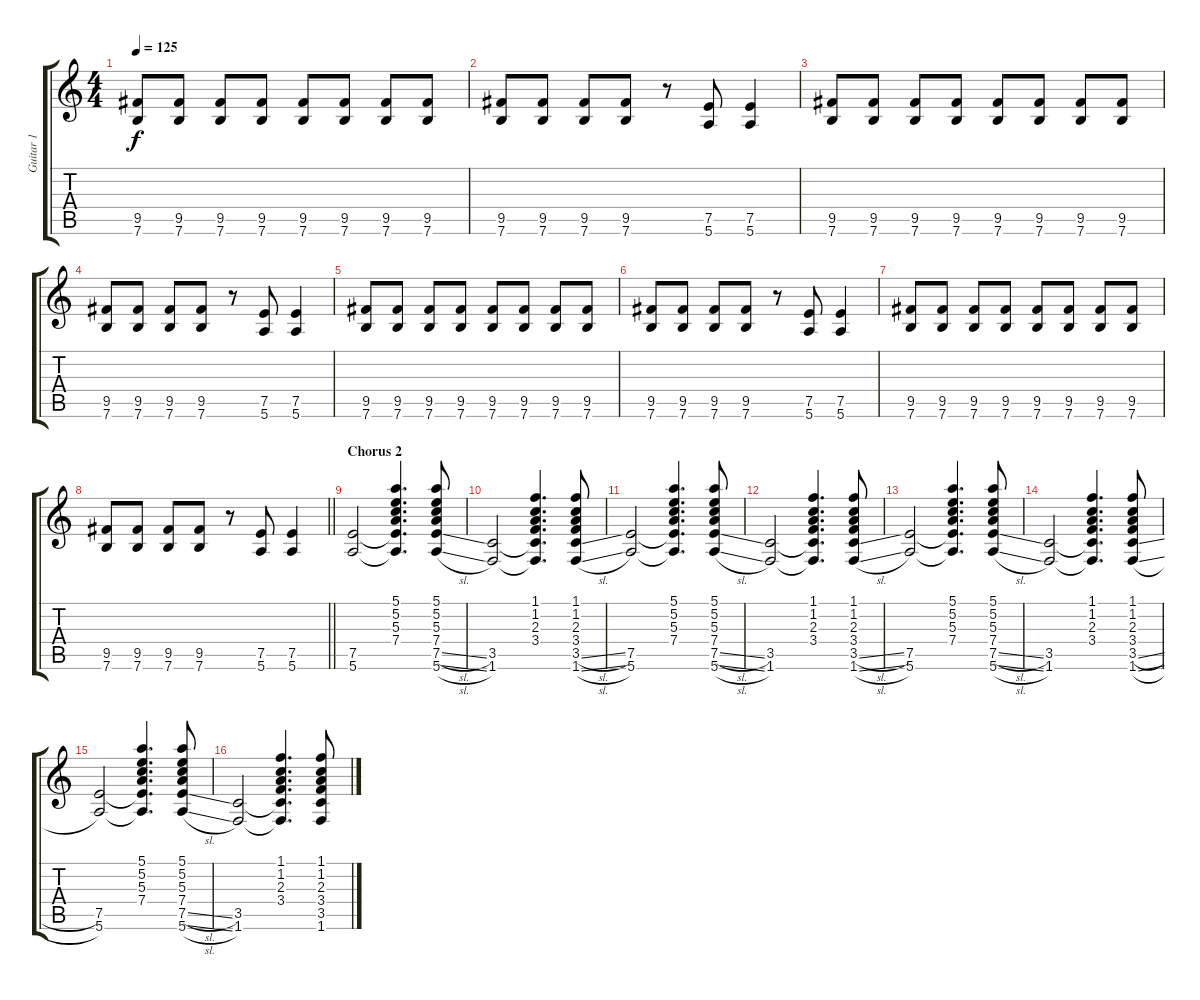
\track ("Guitar 1" "Guitar 1") {instrument overdrivenguitar}
\staff {score tabs}
\tuning (E4 B3 G3 D3 A2 E2) {hide}
\ts (4 4)
\tempo 125
\clef g2
\ks c
(9.5 7.6).8{dy f} (9.5 7.6).8 (9.5 7.6).8 (9.5 7.6).8 (9.5 7.6).8 (9.5 7.6).8 (9.5 7.6).8 (9.5 7.6).8 |
(9.5 7.6).8 (9.5 7.6).8 (9.5 7.6).8 (9.5 7.6).8 r.8 (7.5 5.6).8 (7.5 5.6).4 |
(9.5 7.6).8 (9.5 7.6).8 (9.5 7.6).8 (9.5 7.6).8 (9.5 7.6).8 (9.5 7.6).8 (9.5 7.6).8 (9.5 7.6).8 |
(9.5 7.6).8 (9.5 7.6).8 (9.5 7.6).8 (9.5 7.6).8 r.8 (7.5 5.6).8 (7.5 5.6).4 |
(9.5 7.6).8 (9.5 7.6).8 (9.5 7.6).8 (9.5 7.6).8 (9.5 7.6).8 (9.5 7.6).8 (9.5 7.6).8 (9.5 7.6).8 |
(9.5 7.6).8 (9.5 7.6).8 (9.5 7.6).8 (9.5 7.6).8 r.8 (7.5 5.6).8 (7.5 5.6).4 |
(9.5 7.6).8 (9.5 7.6).8 (9.5 7.6).8 (9.5 7.6).8 (9.5 7.6).8 (9.5 7.6).8 (9.5 7.6).8 (9.5 7.6).8 |
\barLineRight lightlight
(9.5 7.6).8 (9.5 7.6).8 (9.5 7.6).8 (9.5 7.6).8 r.8 (7.5 5.6).8 (7.5 5.6).4 |
\section ("" "Chorus 2")
(7.5 5.6).2 (5.1 5.2 5.3 7.4 7.5{t} 5.6{t}).4{d} (5.1 5.2 5.3 7.4 7.5{sl} 5.6{sl}).8 |
(3.5 1.6).2 (1.1 1.2 2.3 3.4 3.5{t} 1.6{t}).4{d} (1.1 1.2 2.3 3.4 3.5{sl} 1.6{sl}).8 |
(7.5 5.6).2 (5.1 5.2 5.3 7.4 7.5{t} 5.6{t}).4{d} (5.1 5.2 5.3 7.4 7.5{sl} 5.6{sl}).8 |
(3.5 1.6).2 (1.1 1.2 2.3 3.4 3.5{t} 1.6{t}).4{d} (1.1 1.2 2.3 3.4 3.5{sl} 1.6{sl}).8 |
(7.5 5.6).2 (5.1 5.2 5.3 7.4 7.5{t} 5.6{t}).4{d} (5.1 5.2 5.3 7.4 7.5{sl} 5.6{sl}).8 |
(3.5 1.6).2 (1.1 1.2 2.3 3.4 3.5{t} 1.6{t}).4{d} (1.1 1.2 2.3 3.4 3.5{sl} 1.6{sl}).8 |
(7.5 5.6).2 (5.1 5.2 5.3 7.4 7.5{t} 5.6{t}).4{d} (5.1 5.2 5.3 7.4 7.5{sl} 5.6{sl}).8 |
(3.5 1.6).2 (1.1 1.2 2.3 3.4 3.5{t} 1.6{t}).4{d} (1.1 1.2 2.3 3.4 3.5{sl} 1.6{sl}).8
